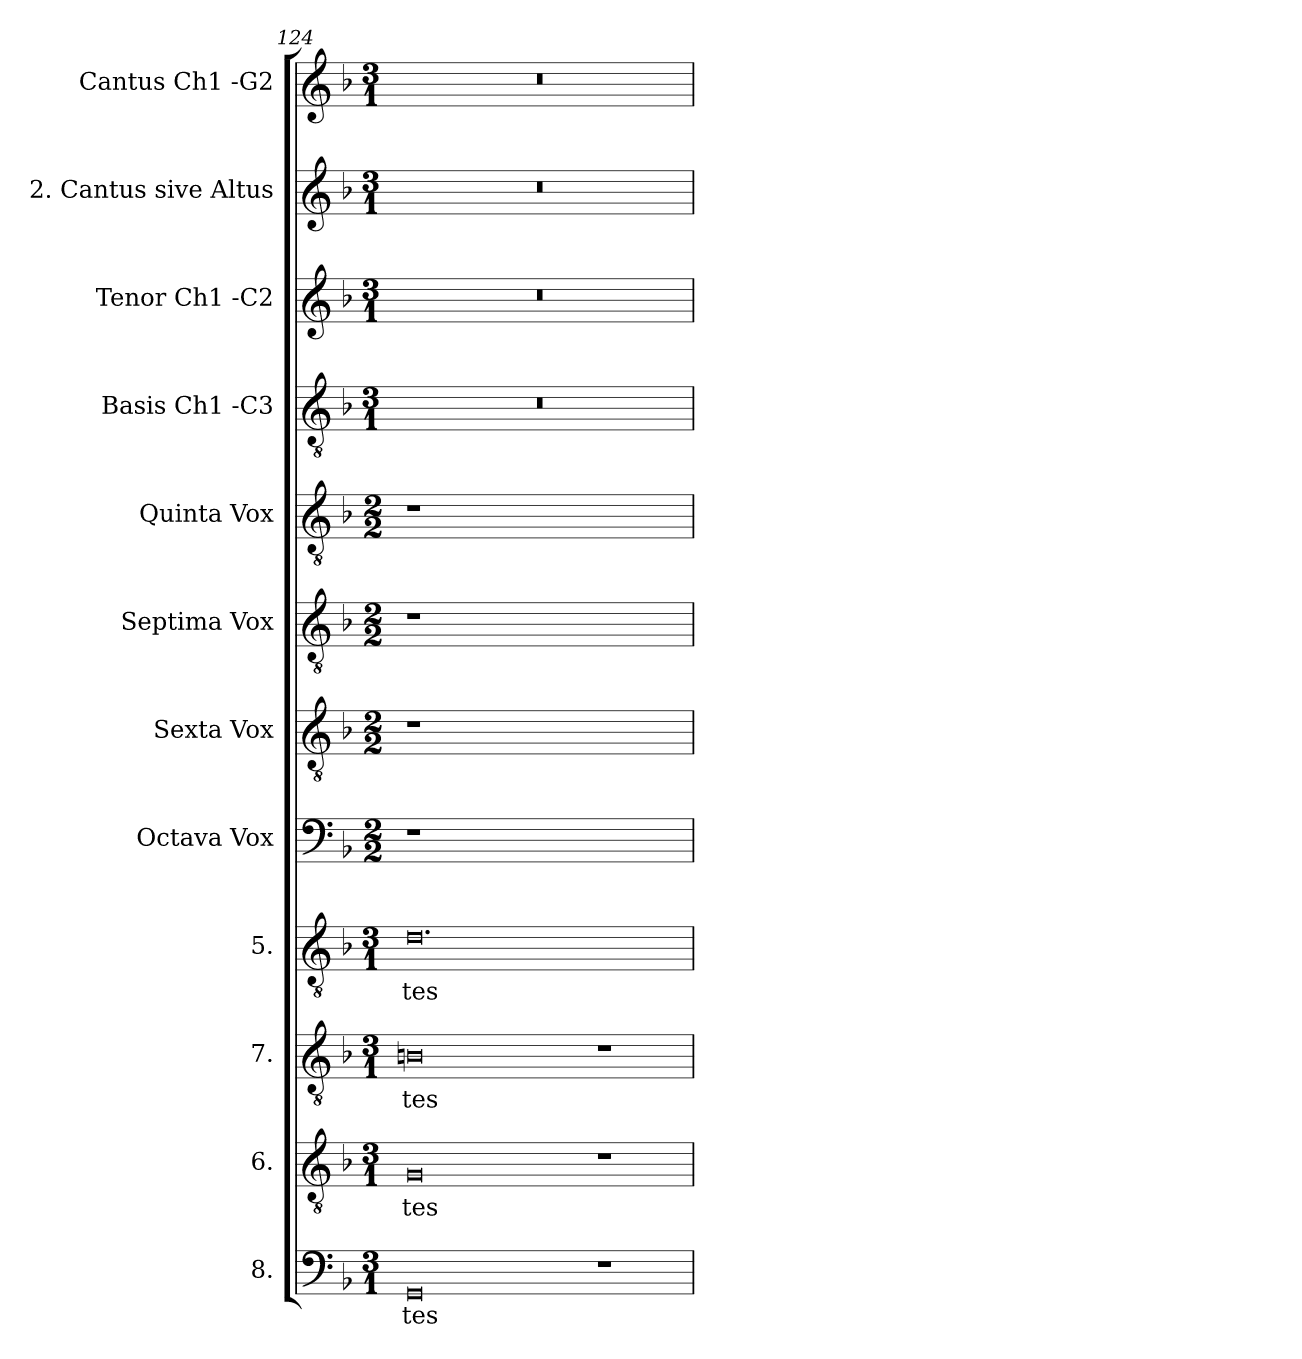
**kern	**text	**kern	**text	**kern	**text	**kern	**text	**kern	**kern	**kern	**kern	**kern	**kern	**kern	**kern
*part12	*part12	*part11	*part11	*part10	*part10	*part9	*part9	*part8	*part7	*part6	*part5	*part4	*part3	*part2	*part1
*staff12	*staff12	*staff11	*staff11	*staff10	*staff10	*staff9	*staff9	*staff8	*staff7	*staff6	*staff5	*staff4	*staff3	*staff2	*staff1
*I"8.	*	*I"6.	*	*I"7.	*	*I"5.	*	*I"Octava  Vox	*I"Sexta  Vox	*I"Septima  Vox	*I"Quinta  Vox	*I"Basis  Ch1 -C3	*I"Tenor  Ch1 -C2	*I"2. Cantus sive  Altus	*I"Cantus  Ch1 -G2
*	*	*	*	*	*	*	*	*	*	*	*	*I'B	*I'T	*I'A	*I'C
*clefF4	*	*clefGv2	*	*clefGv2	*	*clefGv2	*	*clefF4	*clefGv2	*clefGv2	*clefGv2	*clefGv2	*clefG2	*clefG2	*clefG2
*k[b-]	*	*k[b-]	*	*k[b-]	*	*k[b-]	*	*k[b-]	*k[b-]	*k[b-]	*k[b-]	*k[b-]	*k[b-]	*k[b-]	*k[b-]
*F:	*	*F:	*	*F:	*	*F:	*	*F:	*F:	*F:	*F:	*F:	*F:	*F:	*F:
*M3/1	*	*M3/1	*	*M3/1	*	*M3/1	*	*M2/2	*M2/2	*M2/2	*M2/2	*M3/1	*M3/1	*M3/1	*M3/1
=124	=124	=124	=124	=124	=124	=124	=124	=124	=124	=124	=124	=124	=124	=124	=124
!	!LO:LY:b:cj	!	!LO:LY:b:cj	!	!LO:LY:b:cj	!	!LO:LY:b:cj	!	!	!	!	!	!	!	!
0GG	-tes	0G	-tes	0Bn	-tes	0.d	-tes	1r	1r	1r	1r	0.r	0.r	0.r	0.r
.	.	.	.	.	.	.	.	0ryy	0ryy	0ryy	0ryy	.	.	.	.
1r	.	1r	.	1r	.	.	.	.	.	.	.	.	.	.	.
=	=	=	=	=	=	=	=	=	=	=	=	=	=	=	=
*-	*-	*-	*-	*-	*-	*-	*-	*-	*-	*-	*-	*-	*-	*-	*-
